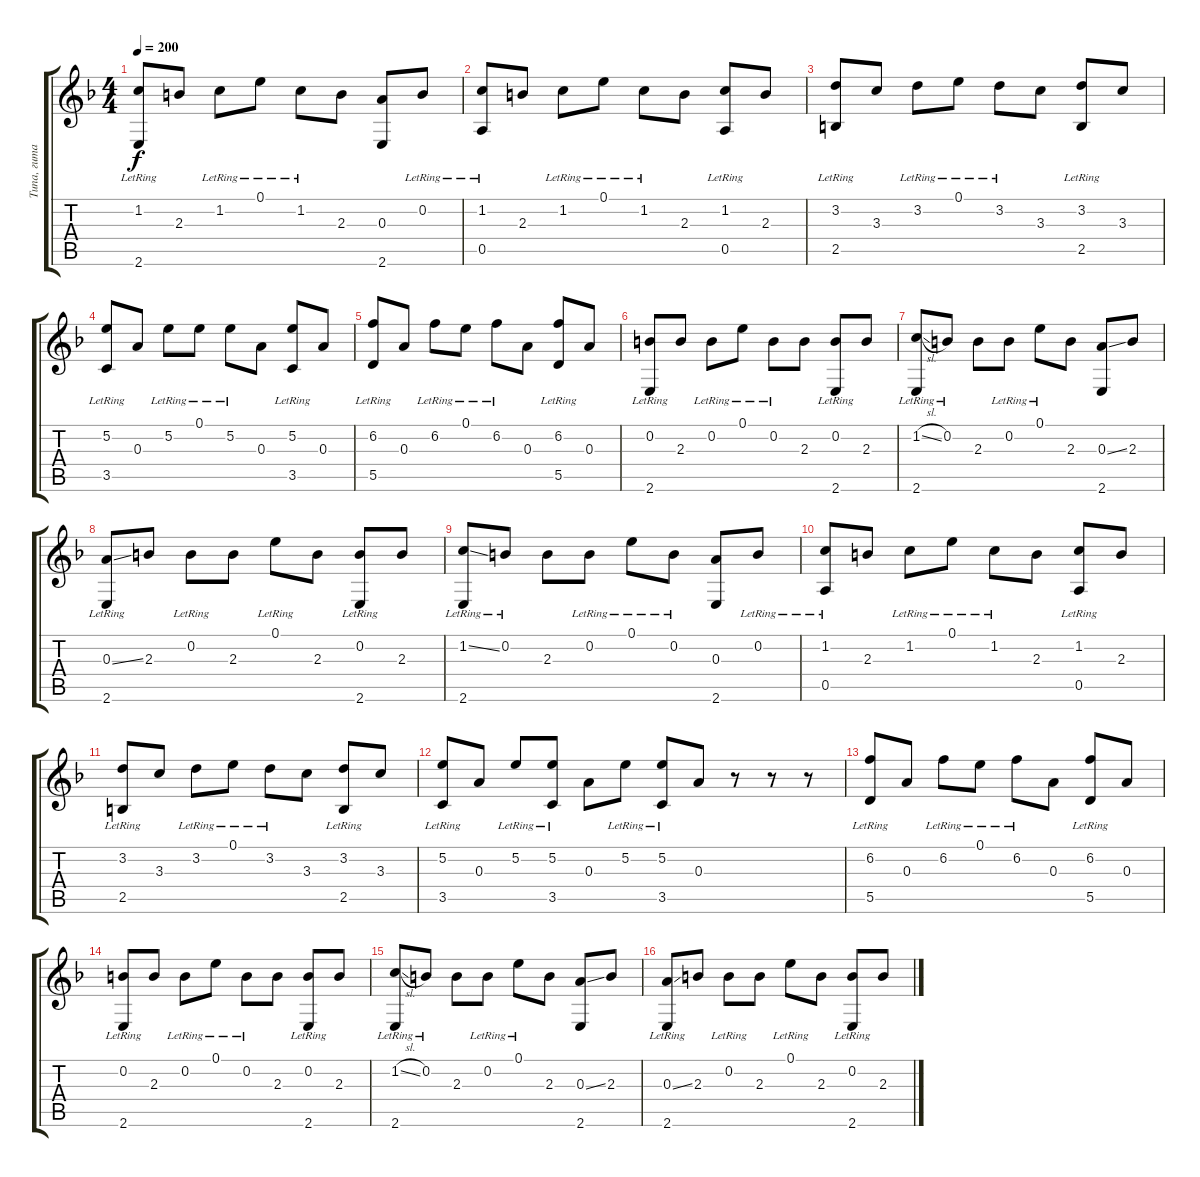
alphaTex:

\track ("Типа, гитара" "Типа, гита") {instrument acousticguitarsteel}
\staff {score tabs}
\tuning (E4 B3 A3 D3 A2 D2) {hide}
\ts (4 4)
\tempo 200
\clef g2
\ks f
(1.2{lr} 2.6{lr}).8{dy f} 2.3.8 1.2{lr}.8 0.1{lr}.8 1.2{lr}.8 2.3.8 (0.3 2.6).8 0.2{lr}.8 |
(1.2{lr} 0.5{lr}).8 2.3.8 1.2{lr}.8 0.1{lr}.8 1.2{lr}.8 2.3.8 (1.2{lr} 0.5).8 2.3.8 |
(3.2{lr} 2.5{lr}).8 3.3.8 3.2{lr}.8 0.1{lr}.8 3.2{lr}.8 3.3.8 (3.2{lr} 2.5).8 3.3.8 |
(5.2{lr} 3.5{lr}).8 0.3.8 5.2{lr}.8 0.1{lr}.8 5.2{lr}.8 0.3.8 (5.2{lr} 3.5).8 0.3.8 |
(6.2{lr} 5.5{lr}).8 0.3.8 6.2{lr}.8 0.1{lr}.8 6.2{lr}.8 0.3.8 (6.2{lr} 5.5).8 0.3.8 |
(0.2{lr} 2.6{lr}).8 2.3.8 0.2{lr}.8 0.1{lr}.8 0.2{lr}.8 2.3.8 (0.2{lr} 2.6).8 2.3.8 |
(1.2{sl} 2.6{lr}).8 0.2{lr}.8 2.3.8 0.2{lr}.8 0.1{lr}.8 2.3.8 (0.3{ss} 2.6).8 2.3.8 |
(0.3{ss} 2.6{lr}).8 2.3.8 0.2{lr}.8 2.3.8 0.1{lr}.8 2.3.8 (0.2{lr} 2.6).8 2.3.8 |
(1.2{ss} 2.6{lr}).8 0.2{lr}.8 2.3.8 0.2{lr}.8 0.1{lr}.8 0.2{lr}.8 (0.3 2.6).8 0.2{lr}.8 |
(1.2{lr} 0.5{lr}).8 2.3.8 1.2{lr}.8 0.1{lr}.8 1.2{lr}.8 2.3.8 (1.2{lr} 0.5).8 2.3.8 |
(3.2{lr} 2.5{lr}).8 3.3.8 3.2{lr}.8 0.1{lr}.8 3.2{lr}.8 3.3.8 (3.2{lr} 2.5).8 3.3.8 |
(5.2{lr} 3.5{lr}).8 0.3.8 5.2{lr}.8 (5.2{lr} 3.5{lr}).8 0.3.8 5.2{lr}.8 (5.2{lr} 3.5).8 0.3.8 r.8 r.8 r.8 |
(6.2{lr} 5.5{lr}).8 0.3.8 6.2{lr}.8 0.1{lr}.8 6.2{lr}.8 0.3.8 (6.2{lr} 5.5).8 0.3.8 |
(0.2{lr} 2.6{lr}).8 2.3.8 0.2{lr}.8 0.1{lr}.8 0.2{lr}.8 2.3.8 (0.2{lr} 2.6).8 2.3.8 |
(1.2{sl} 2.6{lr}).8 0.2{lr}.8 2.3.8 0.2{lr}.8 0.1{lr}.8 2.3.8 (0.3{ss} 2.6).8 2.3.8 |
(0.3{ss} 2.6{lr}).8 2.3.8 0.2{lr}.8 2.3.8 0.1{lr}.8 2.3.8 (0.2{lr} 2.6).8 2.3.8
